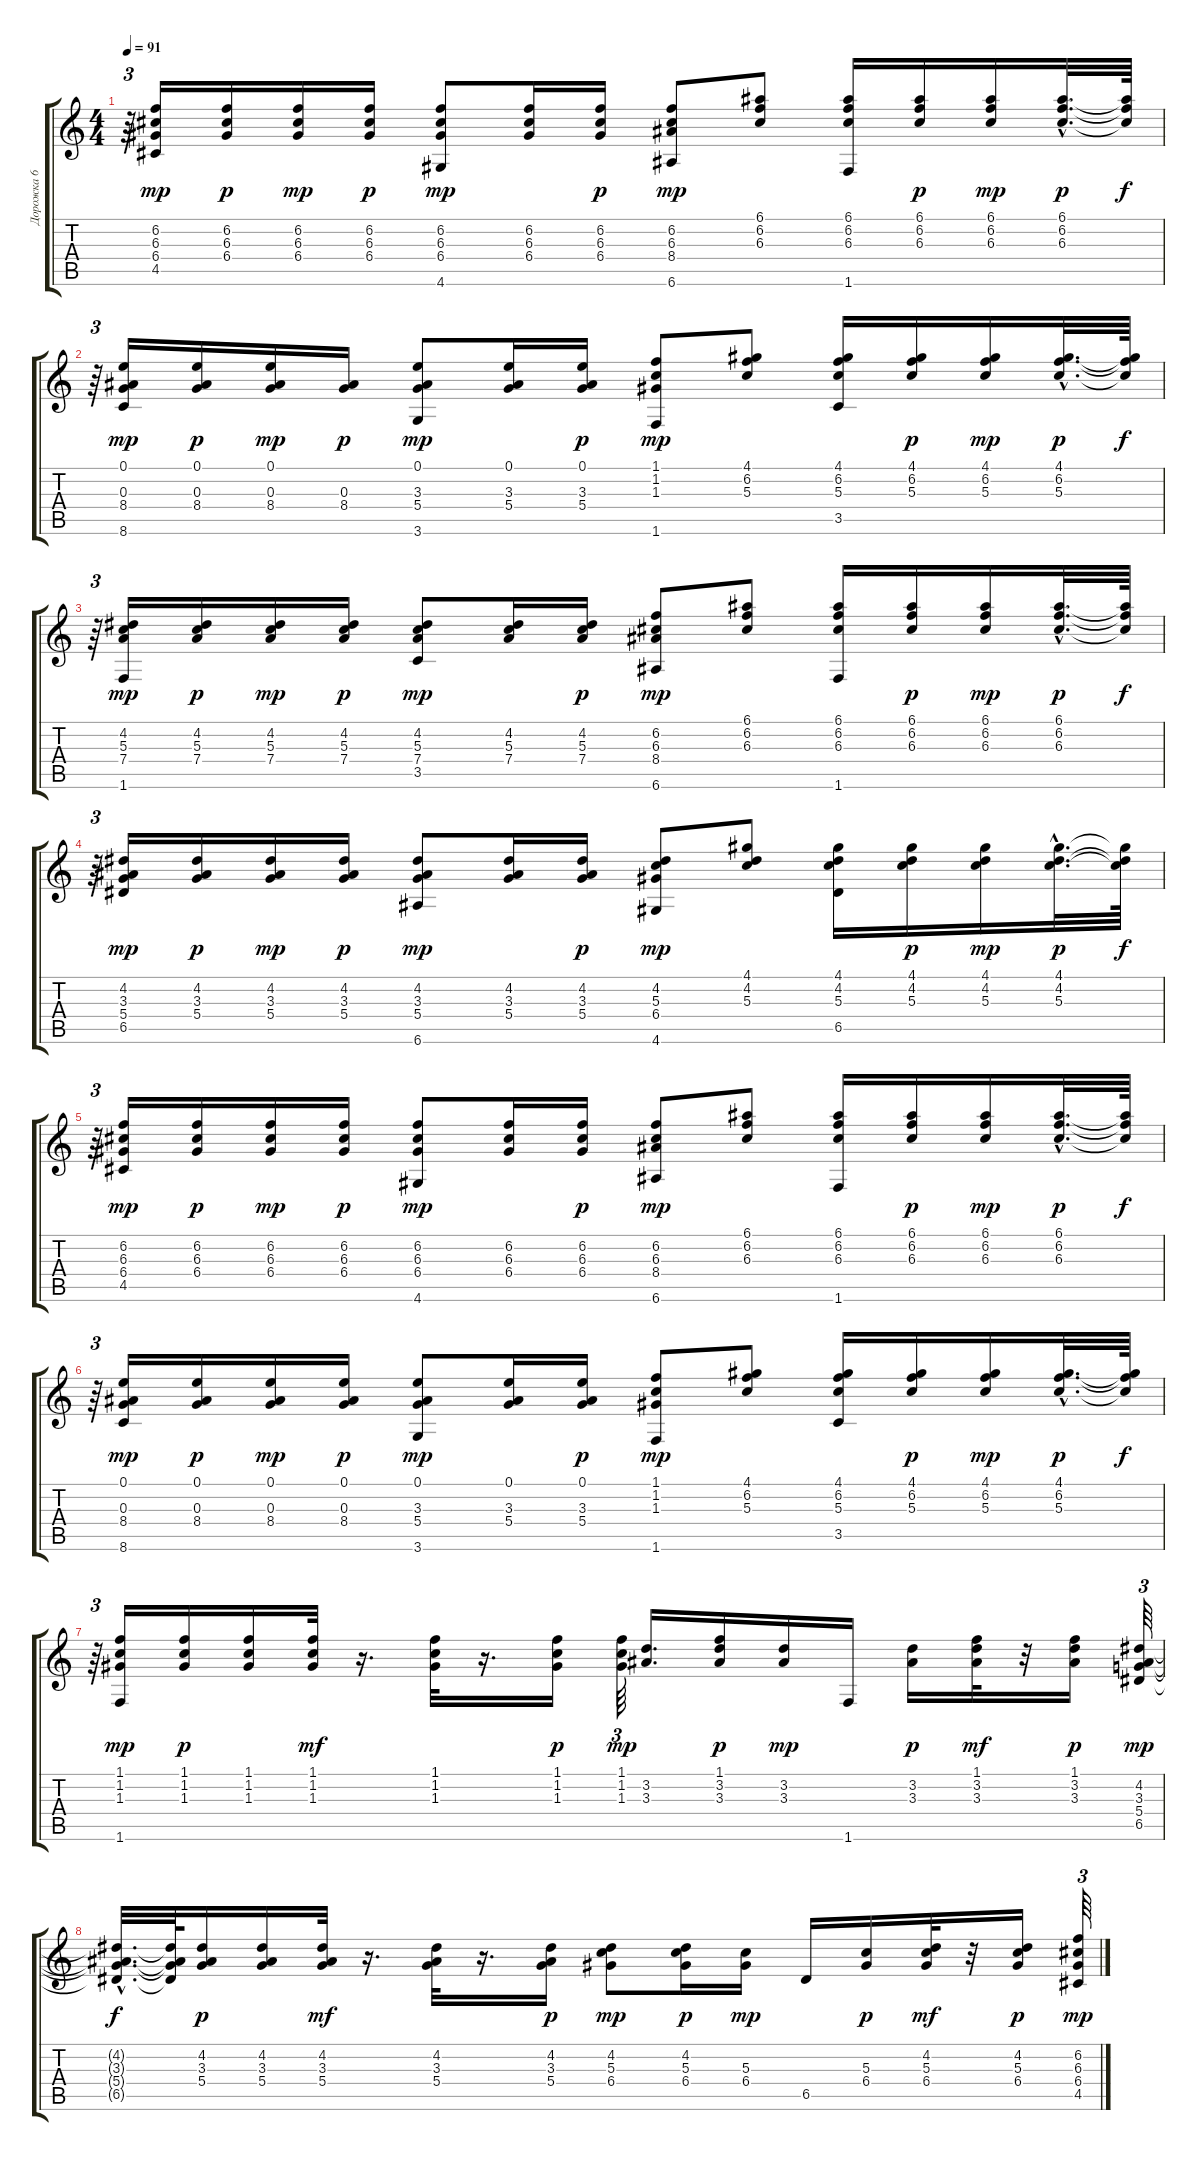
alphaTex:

\track ("Дорожка 6" "Дорожка 6") {instrument acousticguitarsteel}
\staff {score tabs}
\tuning (E4 B3 G3 D3 A2 E2) {hide}
\ts (4 4)
\tempo 91
\clef g2
\ks c
r.64{tu (3 2) dy f} (6.2 6.3 6.4 4.5).16{dy mp} (6.2 6.3 6.4).16{dy p} (6.2 6.3 6.4).16{dy mp} (6.2 6.3 6.4).16{dy p} (6.2 6.3 6.4 4.6).8{dy mp} (6.2 6.3 6.4).16 (6.2 6.3 6.4).16{dy p} (6.2 6.3 8.4 6.6).8{dy mp} (6.1 6.2 6.3).8 (6.1 6.2 6.3 1.6).16 (6.1 6.2 6.3).16{dy p} (6.1 6.2 6.3).16{dy mp} (6.1{hac} 6.2{hac} 6.3{hac}).32{d dy p} (6.1{t} 6.2{t} 6.3{t}).64{dy f} |
r.64{tu (3 2)} (0.1 0.3 8.4 8.6).16{dy mp} (0.1 0.3 8.4).16{dy p} (0.1 0.3 8.4).16{dy mp} (0.3 8.4).16{dy p} (0.1 3.3 5.4 3.6).8{dy mp} (0.1 3.3 5.4).16 (0.1 3.3 5.4).16{dy p} (1.1 1.2 1.3 1.6).8{dy mp} (4.1 6.2 5.3).8 (4.1 6.2 5.3 3.5).16 (4.1 6.2 5.3).16{dy p} (4.1 6.2 5.3).16{dy mp} (4.1{hac} 6.2{hac} 5.3{hac}).32{d dy p} (4.1{t} 6.2{t} 5.3{t}).64{dy f} |
r.64{tu (3 2)} (4.2 5.3 7.4 1.6).16{dy mp} (4.2 5.3 7.4).16{dy p} (4.2 5.3 7.4).16{dy mp} (4.2 5.3 7.4).16{dy p} (4.2 5.3 7.4 3.5).8{dy mp} (4.2 5.3 7.4).16 (4.2 5.3 7.4).16{dy p} (6.2 6.3 8.4 6.6).8{dy mp} (6.1 6.2 6.3).8 (6.1 6.2 6.3 1.6).16 (6.1 6.2 6.3).16{dy p} (6.1 6.2 6.3).16{dy mp} (6.1{hac} 6.2{hac} 6.3{hac}).32{d dy p} (6.1{t} 6.2{t} 6.3{t}).64{dy f} |
r.64{tu (3 2)} (4.2 3.3 5.4 6.5).16{dy mp} (4.2 3.3 5.4).16{dy p} (4.2 3.3 5.4).16{dy mp} (4.2 3.3 5.4).16{dy p} (4.2 3.3 5.4 6.6).8{dy mp} (4.2 3.3 5.4).16 (4.2 3.3 5.4).16{dy p} (4.2 5.3 6.4 4.6).8{dy mp} (4.1 4.2 5.3).8 (4.1 4.2 5.3 6.5).16 (4.1 4.2 5.3).16{dy p} (4.1 4.2 5.3).16{dy mp} (4.1{hac} 4.2{hac} 5.3{hac}).32{d dy p} (4.1{t} 4.2{t} 5.3{t}).64{dy f} |
r.64{tu (3 2)} (6.2 6.3 6.4 4.5).16{dy mp} (6.2 6.3 6.4).16{dy p} (6.2 6.3 6.4).16{dy mp} (6.2 6.3 6.4).16{dy p} (6.2 6.3 6.4 4.6).8{dy mp} (6.2 6.3 6.4).16 (6.2 6.3 6.4).16{dy p} (6.2 6.3 8.4 6.6).8{dy mp} (6.1 6.2 6.3).8 (6.1 6.2 6.3 1.6).16 (6.1 6.2 6.3).16{dy p} (6.1 6.2 6.3).16{dy mp} (6.1{hac} 6.2{hac} 6.3{hac}).32{d dy p} (6.1{t} 6.2{t} 6.3{t}).64{dy f} |
r.64{tu (3 2)} (0.1 0.3 8.4 8.6).16{dy mp} (0.1 0.3 8.4).16{dy p} (0.1 0.3 8.4).16{dy mp} (0.1 0.3 8.4).16{dy p} (0.1 3.3 5.4 3.6).8{dy mp} (0.1 3.3 5.4).16 (0.1 3.3 5.4).16{dy p} (1.1 1.2 1.3 1.6).8{dy mp} (4.1 6.2 5.3).8 (4.1 6.2 5.3 3.5).16 (4.1 6.2 5.3).16{dy p} (4.1 6.2 5.3).16{dy mp} (4.1{hac} 6.2{hac} 5.3{hac}).32{d dy p} (4.1{t} 6.2{t} 5.3{t}).64{dy f} |
r.64{tu (3 2)} (1.1 1.2 1.3 1.6).16{dy mp} (1.1 1.2 1.3).16{dy p} (1.1 1.2 1.3).16 (1.1 1.2 1.3).32{dy mf} r.16{d} (1.1 1.2 1.3).32 r.16{d} (1.1 1.2 1.3).16{dy p} (1.1 1.2 1.3).64{tu (3 2) dy mp} (3.2 3.3).16{d} (1.1 3.2 3.3).16{dy p} (3.2 3.3).16{dy mp} 1.6.16 (3.2 3.3).16{dy p} (1.1 3.2 3.3).32{dy mf} r.32 (1.1 3.2 3.3).16{dy p} (4.2 3.3 5.4 6.5).64{tu (3 2) dy mp} |
(4.2{hac t} 3.3{hac t} 5.4{hac t} 6.5{hac t}).32{d dy f} (4.2{t} 3.3{t} 5.4{t} 6.5{t}).64 (4.2 3.3 5.4).16{dy p} (4.2 3.3 5.4).16 (4.2 3.3 5.4).32{dy mf} r.16{d} (4.2 3.3 5.4).32 r.16{d} (4.2 3.3 5.4).16{dy p} (4.2 5.3 6.4).8{dy mp} (4.2 5.3 6.4).16{dy p} (5.3 6.4).16{dy mp} 6.5.16 (5.3 6.4).16{dy p} (4.2 5.3 6.4).32{dy mf} r.32 (4.2 5.3 6.4).16{dy p} (6.2 6.3 6.4 4.5).64{tu (3 2) dy mp}
